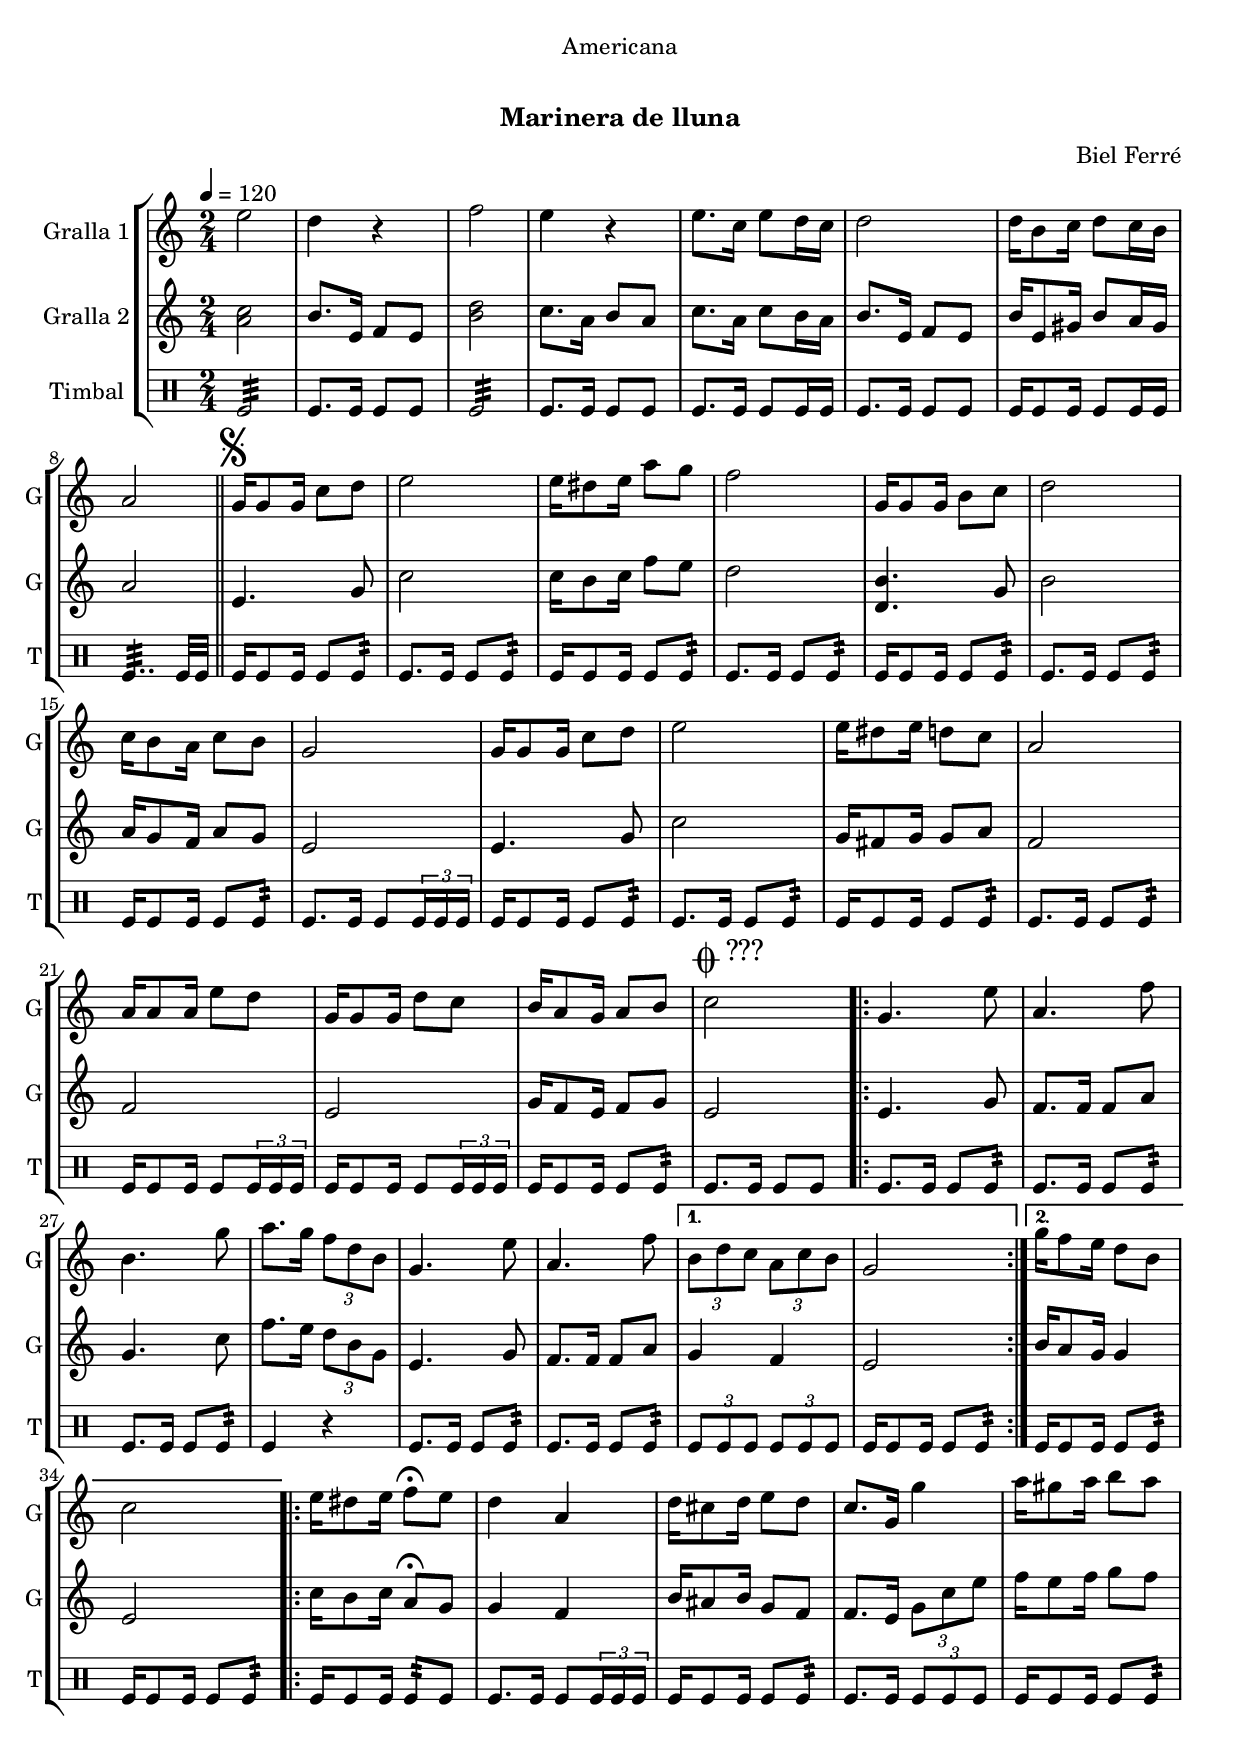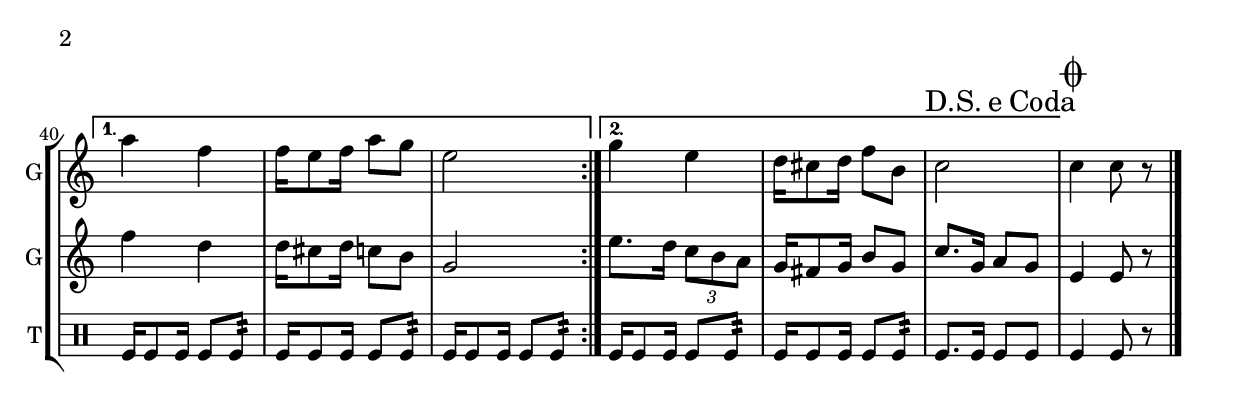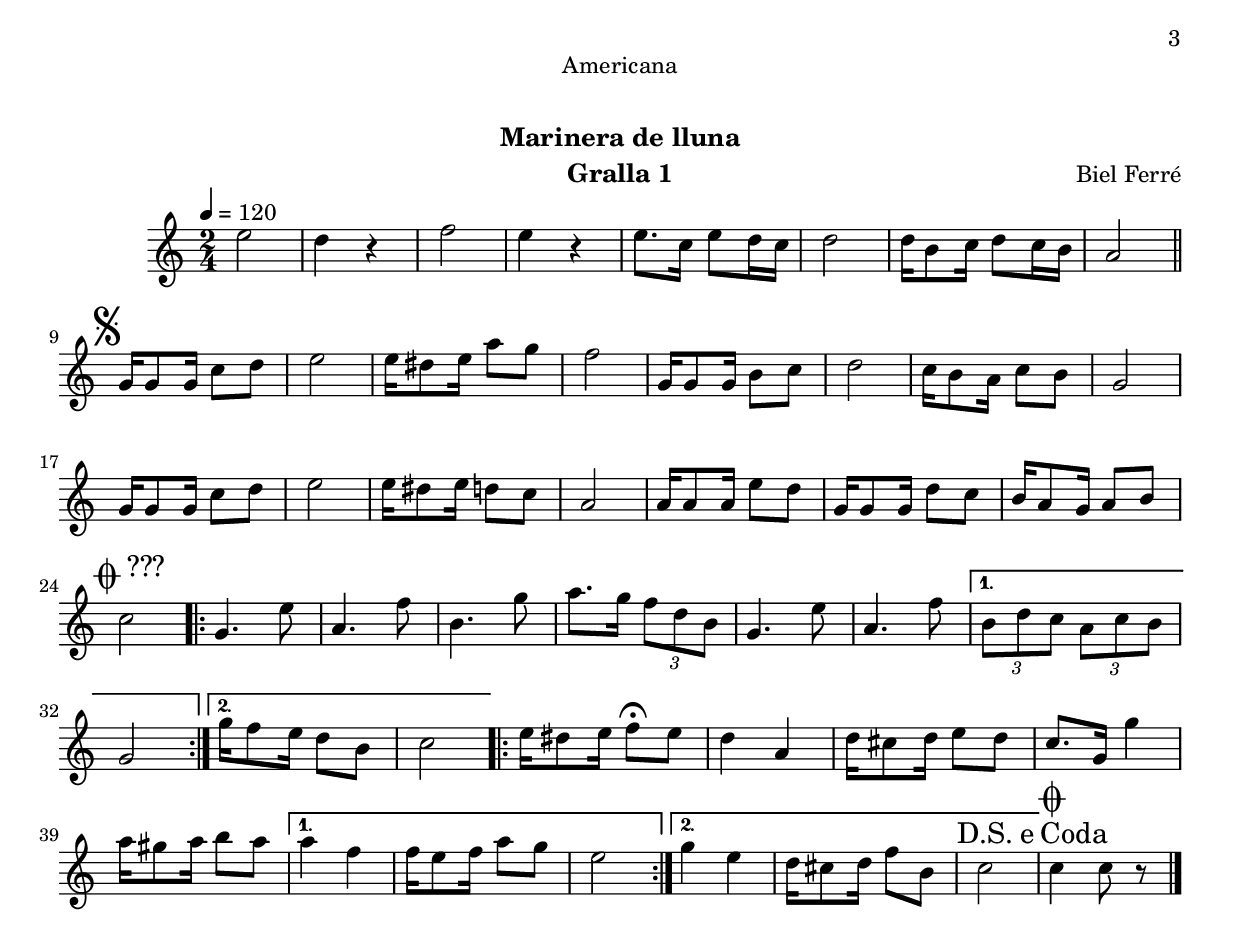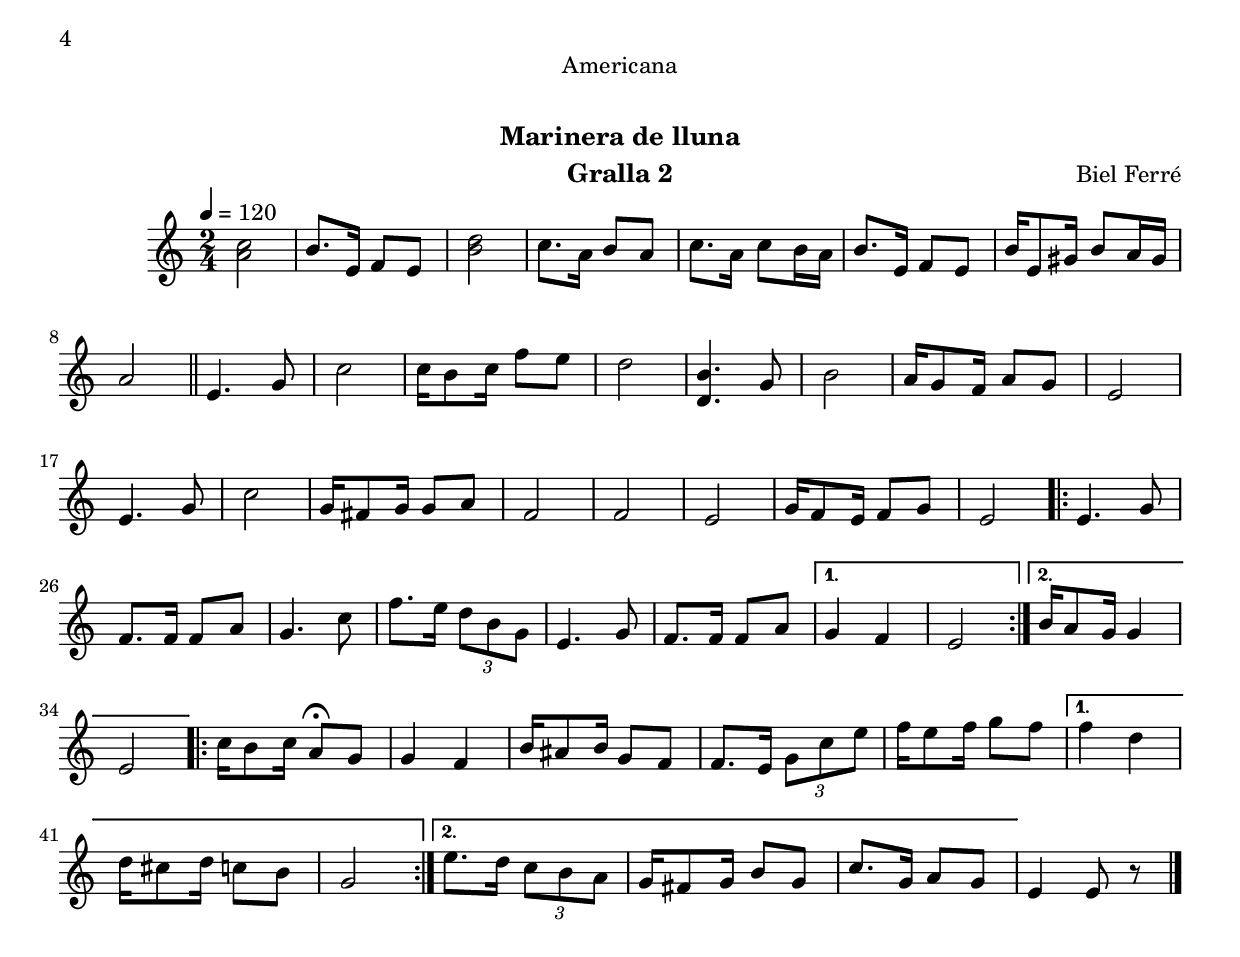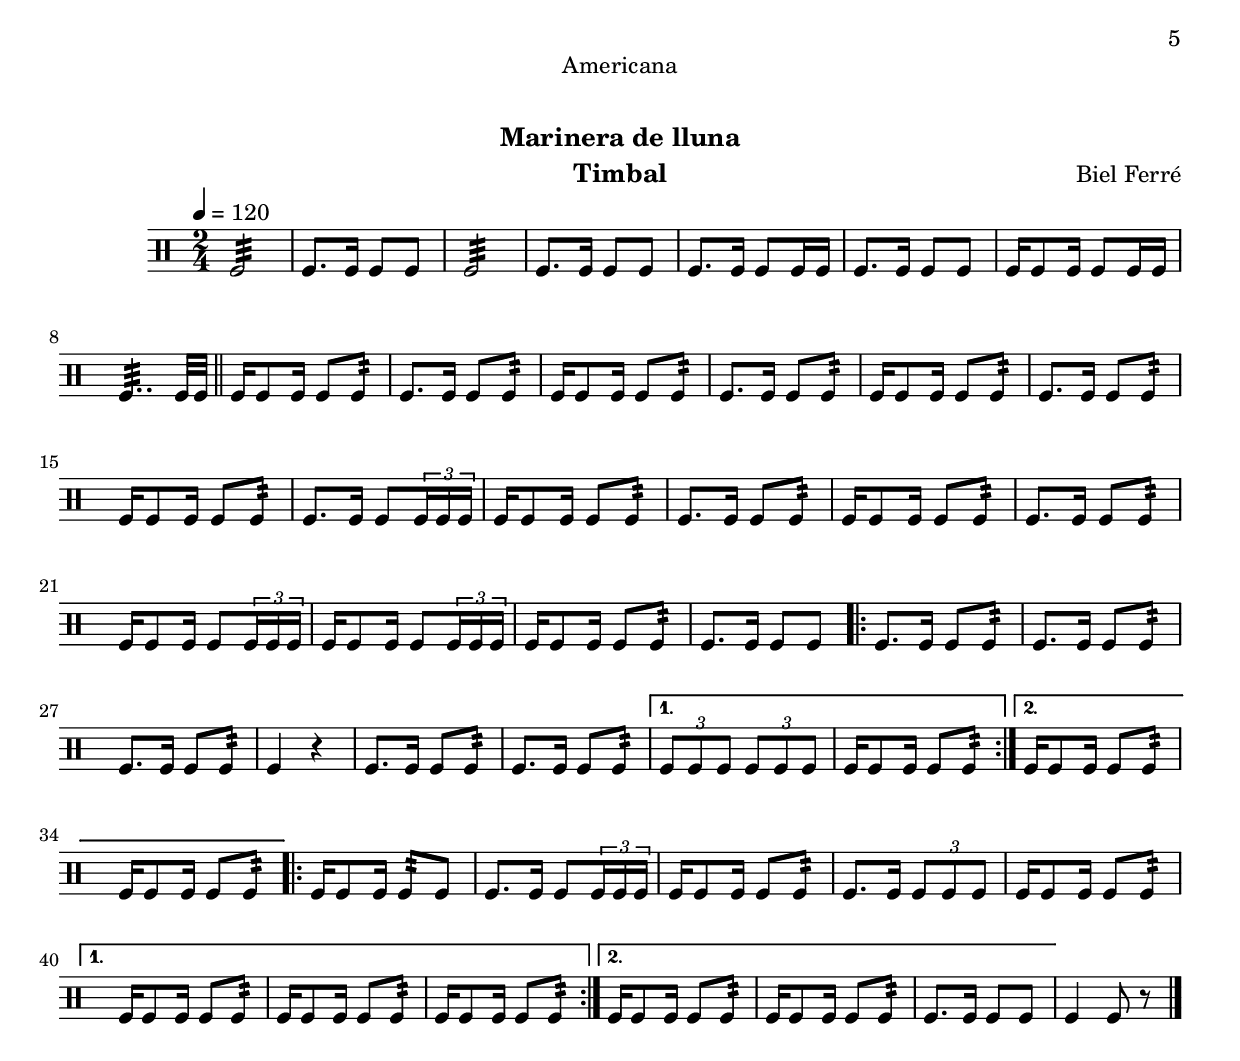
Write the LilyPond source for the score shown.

\version "2.22.1"

\header {
  dedication="Americana"
  title="           "
  subtitle="Marinera de lluna"
  subsubtitle=""
  poet=""
  meter=""
  piece=""
  composer="Biel Ferré"
  arranger=""
  opus=""
  instrument=""
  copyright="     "
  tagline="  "
}

liniaroAa =
\relative e''
{
  \tempo 4=120
  \clef treble
  \key c \major
  \time 2/4
  e2  |
  d4 r  |
  f2  |
  e4 r  |
  %05
  e8. c16 e8 d16 c  |
  d2  |
  d16 b8 c16 d8 c16 b  |
  a2  \bar "||"
  \mark \markup {\musicglyph #"scripts.segno"} g16 g8 g16 c8 d  |
  %10
  e2  |
  e16 dis8 e16 a8 g  |
  f2  |
  g,16 g8 g16 b8 c  |
  d2  |
  %15
  c16 b8 a16 c8 b  |
  g2  |
  g16 g8 g16 c8 d  |
  e2  |
  e16 dis8 e16 d8 c  |
  %20
  a2  |
  a16 a8 a16 e'8 d  |
  g,16 g8 g16 d'8 c  |
  b16 a8 g16 a8 b  |
  \mark \markup {\musicglyph #"scripts.coda" ???} c2  |
  %25
  \repeat volta 2 { g4. e'8  |
  a,4. f'8  |
  b,4. g'8  |
  a8. g16 \times 2/3 { f8 d b }  |
  g4. e'8  |
  %30
  a,4. f'8 }
  \alternative { { \times 2/3 { b,8 d c } \times 2/3 { a c b }  |
  g2 }
  { g'16 f8 e16 d8 b  |
  c2 } }
  %35
  \repeat volta 2 { e16 dis8 e16 f8\fermata e  |
  d4 a  |
  d16 cis8 d16 e8 d  |
  c8. g16 g'4  |
  a16 gis8 a16 b8 a }
  %40
  \alternative { { a4 f  |
  f16 e8 f16 a8 g  |
  e2 }
  { g4 e  |
  d16 cis8 d16 f8 b,  |
  %45
  \mark \markup {D.S. e Coda} c2 } }
  \mark \markup {\musicglyph #"scripts.coda"} c4 c8 r  \bar "|."
}

liniaroAb =
\relative a'
{
  \tempo 4=120
  \clef treble
  \key c \major
  \time 2/4
  <a c>2  |
  b8. e,16 f8 e  |
  <b' d>2  |
  c8. a16 b8 a  |
  %05
  c8. a16 c8 b16 a  |
  b8. e,16 f8 e  |
  b'16 e,8 gis16 b8 a16 gis  |
  a2  \bar "||"
  e4. g8  |
  %10
  c2  |
  c16 b8 c16 f8 e  |
  d2  |
  <d, b'>4. g8  |
  b2  |
  %15
  a16 g8 f16 a8 g  |
  e2  |
  e4. g8  |
  c2  |
  g16 fis8 g16 g8 a  |
  %20
  f2  |
  f2  |
  e2  |
  g16 f8 e16 f8 g  |
  e2  |
  %25
  \repeat volta 2 { e4. g8  |
  f8. f16 f8 a  |
  g4. c8  |
  f8. e16 \times 2/3 { d8 b g }  |
  e4. g8  |
  %30
  f8. f16 f8 a }
  \alternative { { g4 f  |
  e2 }
  { b'16 a8 g16 g4  |
  e2 } }
  %35
  \repeat volta 2 { c'16 b8 c16 a8\fermata g  |
  g4 f  |
  b16 ais8 b16 g8 f  |
  f8. e16 \times 2/3 { g8 c e }  |
  f16 e8 f16 g8 f }
  %40
  \alternative { { f4 d  |
  d16 cis8 d16 c8 b  |
  g2 }
  { e'8. d16 \times 2/3 { c8 b a }  |
  g16 fis8 g16 b8 g  |
  %45
  c8. g16 a8 g } }
  e4 e8 r  \bar "|."
}

liniaroAc =
\drummode
{
  \tempo 4=120
  \time 2/4
  tomfl2:32  |
  tomfl8. tomfl16 tomfl8 tomfl  |
  tomfl2:32  |
  tomfl8. tomfl16 tomfl8 tomfl  |
  %05
  tomfl8. tomfl16 tomfl8 tomfl16 tomfl  |
  tomfl8. tomfl16 tomfl8 tomfl  |
  tomfl16 tomfl8 tomfl16 tomfl8 tomfl16 tomfl  |
  tomfl4..:32 tomfl32 tomfl  \bar "||"
  tomfl16 tomfl8 tomfl16 tomfl8 tomfl:32  |
  %10
  tomfl8. tomfl16 tomfl8 tomfl:32  |
  tomfl16 tomfl8 tomfl16 tomfl8 tomfl:32  |
  tomfl8. tomfl16 tomfl8 tomfl:32  |
  tomfl16 tomfl8 tomfl16 tomfl8 tomfl:32  |
  tomfl8. tomfl16 tomfl8 tomfl:32  |
  %15
  tomfl16 tomfl8 tomfl16 tomfl8 tomfl:32  |
  tomfl8. tomfl16 tomfl8 \times 2/3 { tomfl16 tomfl tomfl }  |
  tomfl16 tomfl8 tomfl16 tomfl8 tomfl:32  |
  tomfl8. tomfl16 tomfl8 tomfl:32  |
  tomfl16 tomfl8 tomfl16 tomfl8 tomfl:32  |
  %20
  tomfl8. tomfl16 tomfl8 tomfl:32  |
  tomfl16 tomfl8 tomfl16 tomfl8 \times 2/3 { tomfl16 tomfl tomfl }  |
  tomfl16 tomfl8 tomfl16 tomfl8 \times 2/3 { tomfl16 tomfl tomfl }  |
  tomfl16 tomfl8 tomfl16 tomfl8 tomfl:32  |
  tomfl8. tomfl16 tomfl8 tomfl  |
  %25
  \repeat volta 2 { tomfl8. tomfl16 tomfl8 tomfl:32  |
  tomfl8. tomfl16 tomfl8 tomfl:32  |
  tomfl8. tomfl16 tomfl8 tomfl:32  |
  tomfl4 r  |
  tomfl8. tomfl16 tomfl8 tomfl:32  |
  %30
  tomfl8. tomfl16 tomfl8 tomfl:32 }
  \alternative { { \times 2/3 { tomfl8 tomfl tomfl } \times 2/3 { tomfl tomfl tomfl }  |
  tomfl16 tomfl8 tomfl16 tomfl8 tomfl:32 }
  { tomfl16 tomfl8 tomfl16 tomfl8 tomfl:32  |
  tomfl16 tomfl8 tomfl16 tomfl8 tomfl:32 } }
  %35
  \repeat volta 2 { tomfl16 tomfl8 tomfl16 tomfl8:32 tomfl  |
  tomfl8. tomfl16 tomfl8 \times 2/3 { tomfl16 tomfl tomfl }  |
  tomfl16 tomfl8 tomfl16 tomfl8 tomfl:32  |
  tomfl8. tomfl16 \times 2/3 { tomfl8 tomfl tomfl }  |
  tomfl16 tomfl8 tomfl16 tomfl8 tomfl:32 }
  %40
  \alternative { { tomfl16 tomfl8 tomfl16 tomfl8 tomfl:32  |
  tomfl16 tomfl8 tomfl16 tomfl8 tomfl:32  |
  tomfl16 tomfl8 tomfl16 tomfl8 tomfl:32 }
  { tomfl16 tomfl8 tomfl16 tomfl8 tomfl:32  |
  tomfl16 tomfl8 tomfl16 tomfl8 tomfl:32  |
  %45
  tomfl8. tomfl16 tomfl8 tomfl } }
  tomfl4 tomfl8 r  \bar "|."
}

\bookpart {
  \score {
    \new StaffGroup {
      \override Score.RehearsalMark #'self-alignment-X = #LEFT
      <<
        \new Staff \with {instrumentName = #"Gralla 1" shortInstrumentName = #"G"} \liniaroAa
        \new Staff \with {instrumentName = #"Gralla 2" shortInstrumentName = #"G"} \liniaroAb
        \new DrumStaff \with {instrumentName = #"Timbal" shortInstrumentName = #"T"} \liniaroAc
      >>
    }
    \layout {}
  }
  \score { \unfoldRepeats
    \new StaffGroup {
      \override Score.RehearsalMark #'self-alignment-X = #LEFT
      <<
        \new Staff \with {instrumentName = #"Gralla 1" shortInstrumentName = #"G"} \liniaroAa
        \new Staff \with {instrumentName = #"Gralla 2" shortInstrumentName = #"G"} \liniaroAb
        \new DrumStaff \with {instrumentName = #"Timbal" shortInstrumentName = #"T"} \liniaroAc
      >>
    }
    \midi {}
  }
}

\bookpart {
  \header {instrument="Gralla 1"}
  \score {
    \new StaffGroup {
      \override Score.RehearsalMark #'self-alignment-X = #LEFT
      <<
        \new Staff \liniaroAa
      >>
    }
    \layout {}
  }
  \score { \unfoldRepeats
    \new StaffGroup {
      \override Score.RehearsalMark #'self-alignment-X = #LEFT
      <<
        \new Staff \liniaroAa
      >>
    }
    \midi {}
  }
}

\bookpart {
  \header {instrument="Gralla 2"}
  \score {
    \new StaffGroup {
      \override Score.RehearsalMark #'self-alignment-X = #LEFT
      <<
        \new Staff \liniaroAb
      >>
    }
    \layout {}
  }
  \score { \unfoldRepeats
    \new StaffGroup {
      \override Score.RehearsalMark #'self-alignment-X = #LEFT
      <<
        \new Staff \liniaroAb
      >>
    }
    \midi {}
  }
}

\bookpart {
  \header {instrument="Timbal"}
  \score {
    \new StaffGroup {
      \override Score.RehearsalMark #'self-alignment-X = #LEFT
      <<
        \new DrumStaff \liniaroAc
      >>
    }
    \layout {}
  }
  \score { \unfoldRepeats
    \new StaffGroup {
      \override Score.RehearsalMark #'self-alignment-X = #LEFT
      <<
        \new DrumStaff \liniaroAc
      >>
    }
    \midi {}
  }
}

